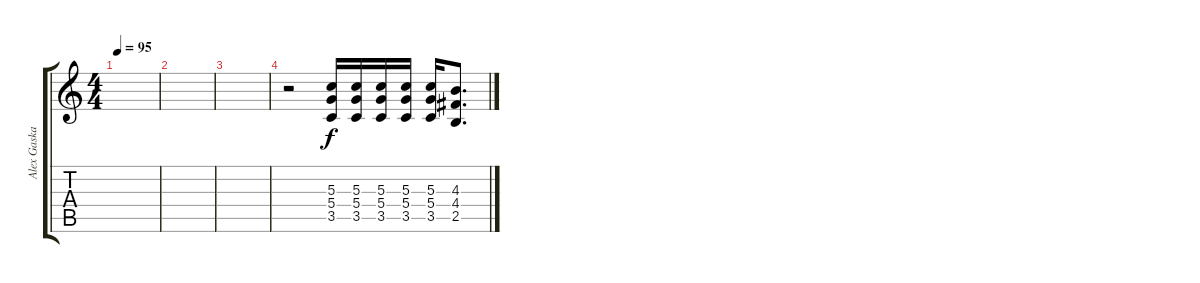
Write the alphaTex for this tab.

\track ("Alex Gaskarth" "Alex Gaska") {instrument distortionguitar}
\staff {score tabs}
\tuning (E4 B3 G3 D3 A2 E2) {hide}
\ts (4 4)
\tempo 95
\clef g2
\ks c
|
|
|
r.2 (5.3 5.4 3.5).16 (5.3 5.4 3.5).16 (5.3 5.4 3.5).16 (5.3 5.4 3.5).16 (5.3 5.4 3.5).16 (4.3 4.4 2.5).8{d}
